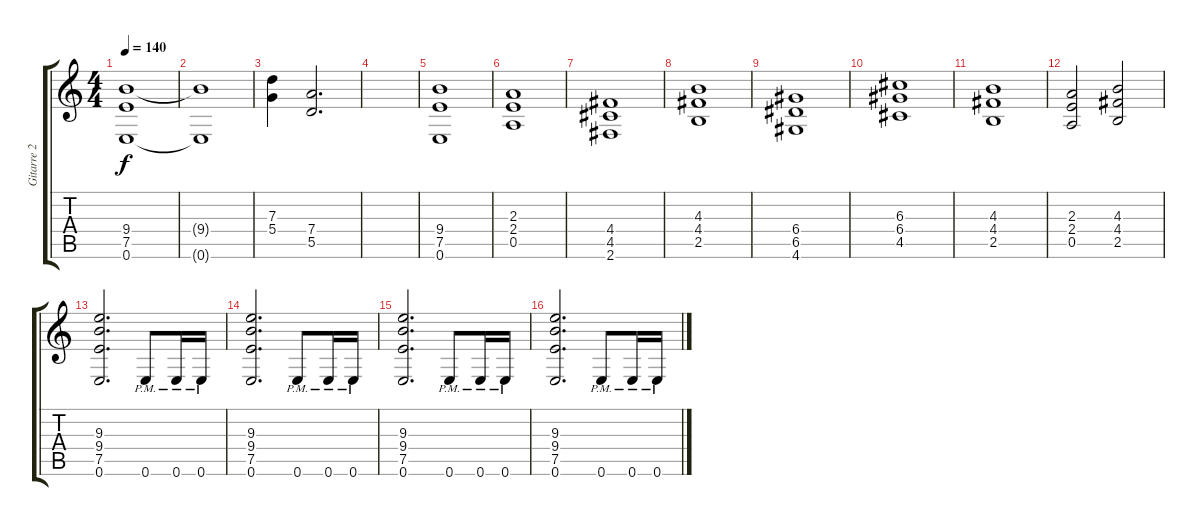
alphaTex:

\track ("Gitarre 2" "Gitarre 2") {instrument distortionguitar}
\staff {score tabs}
\tuning (E4 B3 G3 D3 A2 E2) {hide}
\ts (4 4)
\tempo 140
\clef g2
\ks c
(9.4 7.5 0.6).1{dy f} |
(9.4{t} 0.6{t}).1 |
(7.3 5.4).4 (7.4 5.5).2{d} |
|
(9.4 7.5 0.6).1 |
(2.3 2.4 0.5).1 |
(4.4 4.5 2.6).1 |
(4.3 4.4 2.5).1 |
(6.4 6.5 4.6).1 |
(6.3 6.4 4.5).1 |
(4.3 4.4 2.5).1 |
(2.3 2.4 0.5).2 (4.3 4.4 2.5).2 |
(9.3 9.4 7.5 0.6).2{d} 0.6{pm}.8 0.6{pm}.16 0.6{pm}.16 |
(9.3 9.4 7.5 0.6).2{d} 0.6{pm}.8 0.6{pm}.16 0.6{pm}.16 |
(9.3 9.4 7.5 0.6).2{d} 0.6{pm}.8 0.6{pm}.16 0.6{pm}.16 |
(9.3 9.4 7.5 0.6).2{d} 0.6{pm}.8 0.6{pm}.16 0.6{pm}.16
